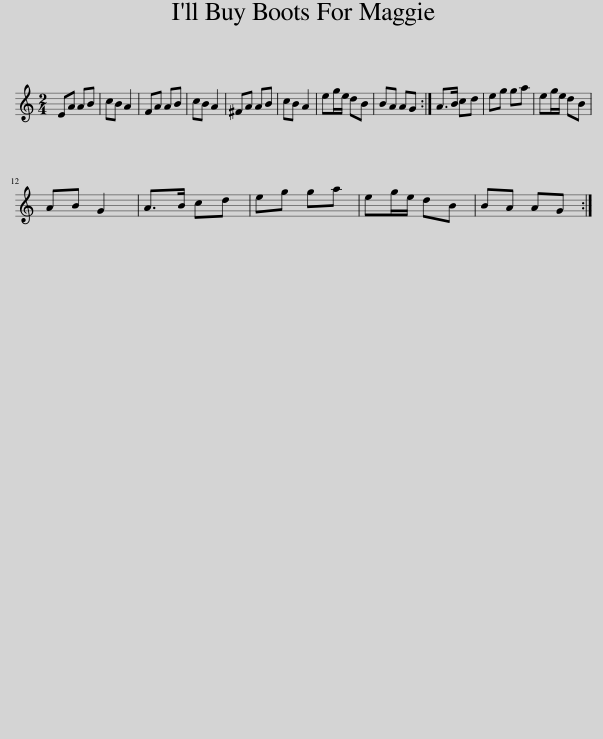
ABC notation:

X:1
L:1/8
M:2/4
I:linebreak $
K:C
V:1 treble
V:1
 EA AB | cB A2 | FA AB | cB A2 | ^FA AB | %5
 cB A2 | eg/e/ dB | BA AG :| A>B cd | eg ga | %10
 eg/e/ dB |$ AB G2 | A>B cd | eg ga | eg/e/ dB | %15
 BA AG :| %16
